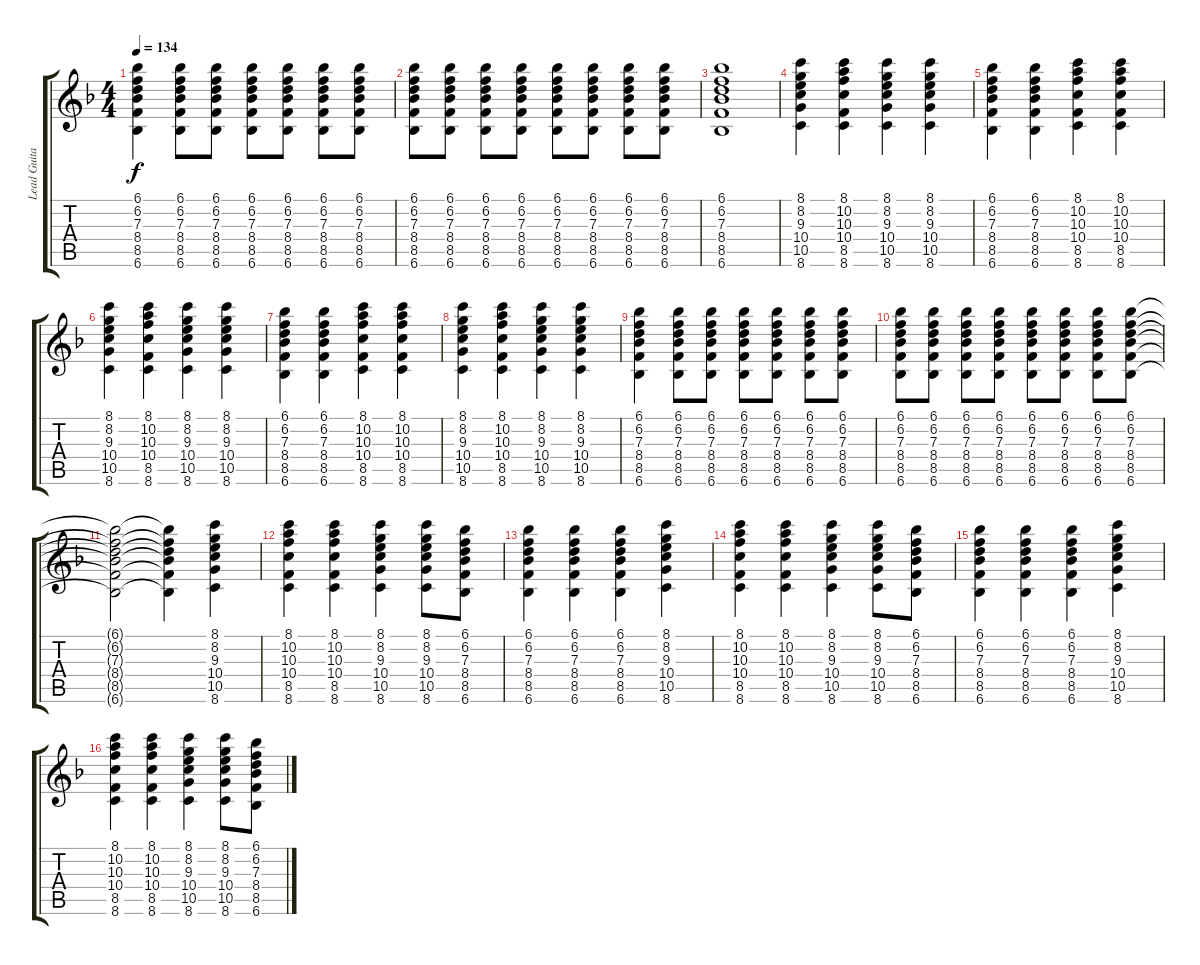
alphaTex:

\track ("Lead Guitar" "Lead Guita") {instrument distortionguitar}
\staff {score tabs}
\tuning (E4 B3 G3 D3 A2 E2) {hide}
\ts (4 4)
\tempo 134
\clef g2
\ks f
(6.1 6.2 7.3 8.4 8.5 6.6).4{dy f} (6.1 6.2 7.3 8.4 8.5 6.6).8 (6.1 6.2 7.3 8.4 8.5 6.6).8 (6.1 6.2 7.3 8.4 8.5 6.6).8 (6.1 6.2 7.3 8.4 8.5 6.6).8 (6.1 6.2 7.3 8.4 8.5 6.6).8 (6.1 6.2 7.3 8.4 8.5 6.6).8 |
(6.1 6.2 7.3 8.4 8.5 6.6).8 (6.1 6.2 7.3 8.4 8.5 6.6).8 (6.1 6.2 7.3 8.4 8.5 6.6).8 (6.1 6.2 7.3 8.4 8.5 6.6).8 (6.1 6.2 7.3 8.4 8.5 6.6).8 (6.1 6.2 7.3 8.4 8.5 6.6).8 (6.1 6.2 7.3 8.4 8.5 6.6).8 (6.1 6.2 7.3 8.4 8.5 6.6).8 |
(6.1 6.2 7.3 8.4 8.5 6.6).1 |
(8.1 8.2 9.3 10.4 10.5 8.6).4 (8.1 10.2 10.3 10.4 8.5 8.6).4 (8.1 8.2 9.3 10.4 10.5 8.6).4 (8.1 8.2 9.3 10.4 10.5 8.6).4 |
(6.1 6.2 7.3 8.4 8.5 6.6).4 (6.1 6.2 7.3 8.4 8.5 6.6).4 (8.1 10.2 10.3 10.4 8.5 8.6).4 (8.1 10.2 10.3 10.4 8.5 8.6).4 |
(8.1 8.2 9.3 10.4 10.5 8.6).4 (8.1 10.2 10.3 10.4 8.5 8.6).4 (8.1 8.2 9.3 10.4 10.5 8.6).4 (8.1 8.2 9.3 10.4 10.5 8.6).4 |
(6.1 6.2 7.3 8.4 8.5 6.6).4 (6.1 6.2 7.3 8.4 8.5 6.6).4 (8.1 10.2 10.3 10.4 8.5 8.6).4 (8.1 10.2 10.3 10.4 8.5 8.6).4 |
(8.1 8.2 9.3 10.4 10.5 8.6).4 (8.1 10.2 10.3 10.4 8.5 8.6).4 (8.1 8.2 9.3 10.4 10.5 8.6).4 (8.1 8.2 9.3 10.4 10.5 8.6).4 |
(6.1 6.2 7.3 8.4 8.5 6.6).4 (6.1 6.2 7.3 8.4 8.5 6.6).8 (6.1 6.2 7.3 8.4 8.5 6.6).8 (6.1 6.2 7.3 8.4 8.5 6.6).8 (6.1 6.2 7.3 8.4 8.5 6.6).8 (6.1 6.2 7.3 8.4 8.5 6.6).8 (6.1 6.2 7.3 8.4 8.5 6.6).8 |
(6.1 6.2 7.3 8.4 8.5 6.6).8 (6.1 6.2 7.3 8.4 8.5 6.6).8 (6.1 6.2 7.3 8.4 8.5 6.6).8 (6.1 6.2 7.3 8.4 8.5 6.6).8 (6.1 6.2 7.3 8.4 8.5 6.6).8 (6.1 6.2 7.3 8.4 8.5 6.6).8 (6.1 6.2 7.3 8.4 8.5 6.6).8 (6.1 6.2 7.3 8.4 8.5 6.6).8 |
(6.1{t} 6.2{t} 7.3{t} 8.4{t} 8.5{t} 6.6{t}).2 (6.1{t} 6.2{t} 7.3{t} 8.4{t} 8.5{t} 6.6{t}).4 (8.1 8.2 9.3 10.4 10.5 8.6).4 |
(8.1 10.2 10.3 10.4 8.5 8.6).4 (8.1 10.2 10.3 10.4 8.5 8.6).4 (8.1 8.2 9.3 10.4 10.5 8.6).4 (8.1 8.2 9.3 10.4 10.5 8.6).8 (6.1 6.2 7.3 8.4 8.5 6.6).8 |
(6.1 6.2 7.3 8.4 8.5 6.6).4 (6.1 6.2 7.3 8.4 8.5 6.6).4 (6.1 6.2 7.3 8.4 8.5 6.6).4 (8.1 8.2 9.3 10.4 10.5 8.6).4 |
(8.1 10.2 10.3 10.4 8.5 8.6).4 (8.1 10.2 10.3 10.4 8.5 8.6).4 (8.1 8.2 9.3 10.4 10.5 8.6).4 (8.1 8.2 9.3 10.4 10.5 8.6).8 (6.1 6.2 7.3 8.4 8.5 6.6).8 |
(6.1 6.2 7.3 8.4 8.5 6.6).4 (6.1 6.2 7.3 8.4 8.5 6.6).4 (6.1 6.2 7.3 8.4 8.5 6.6).4 (8.1 8.2 9.3 10.4 10.5 8.6).4 |
(8.1 10.2 10.3 10.4 8.5 8.6).4 (8.1 10.2 10.3 10.4 8.5 8.6).4 (8.1 8.2 9.3 10.4 10.5 8.6).4 (8.1 8.2 9.3 10.4 10.5 8.6).8 (6.1 6.2 7.3 8.4 8.5 6.6).8
